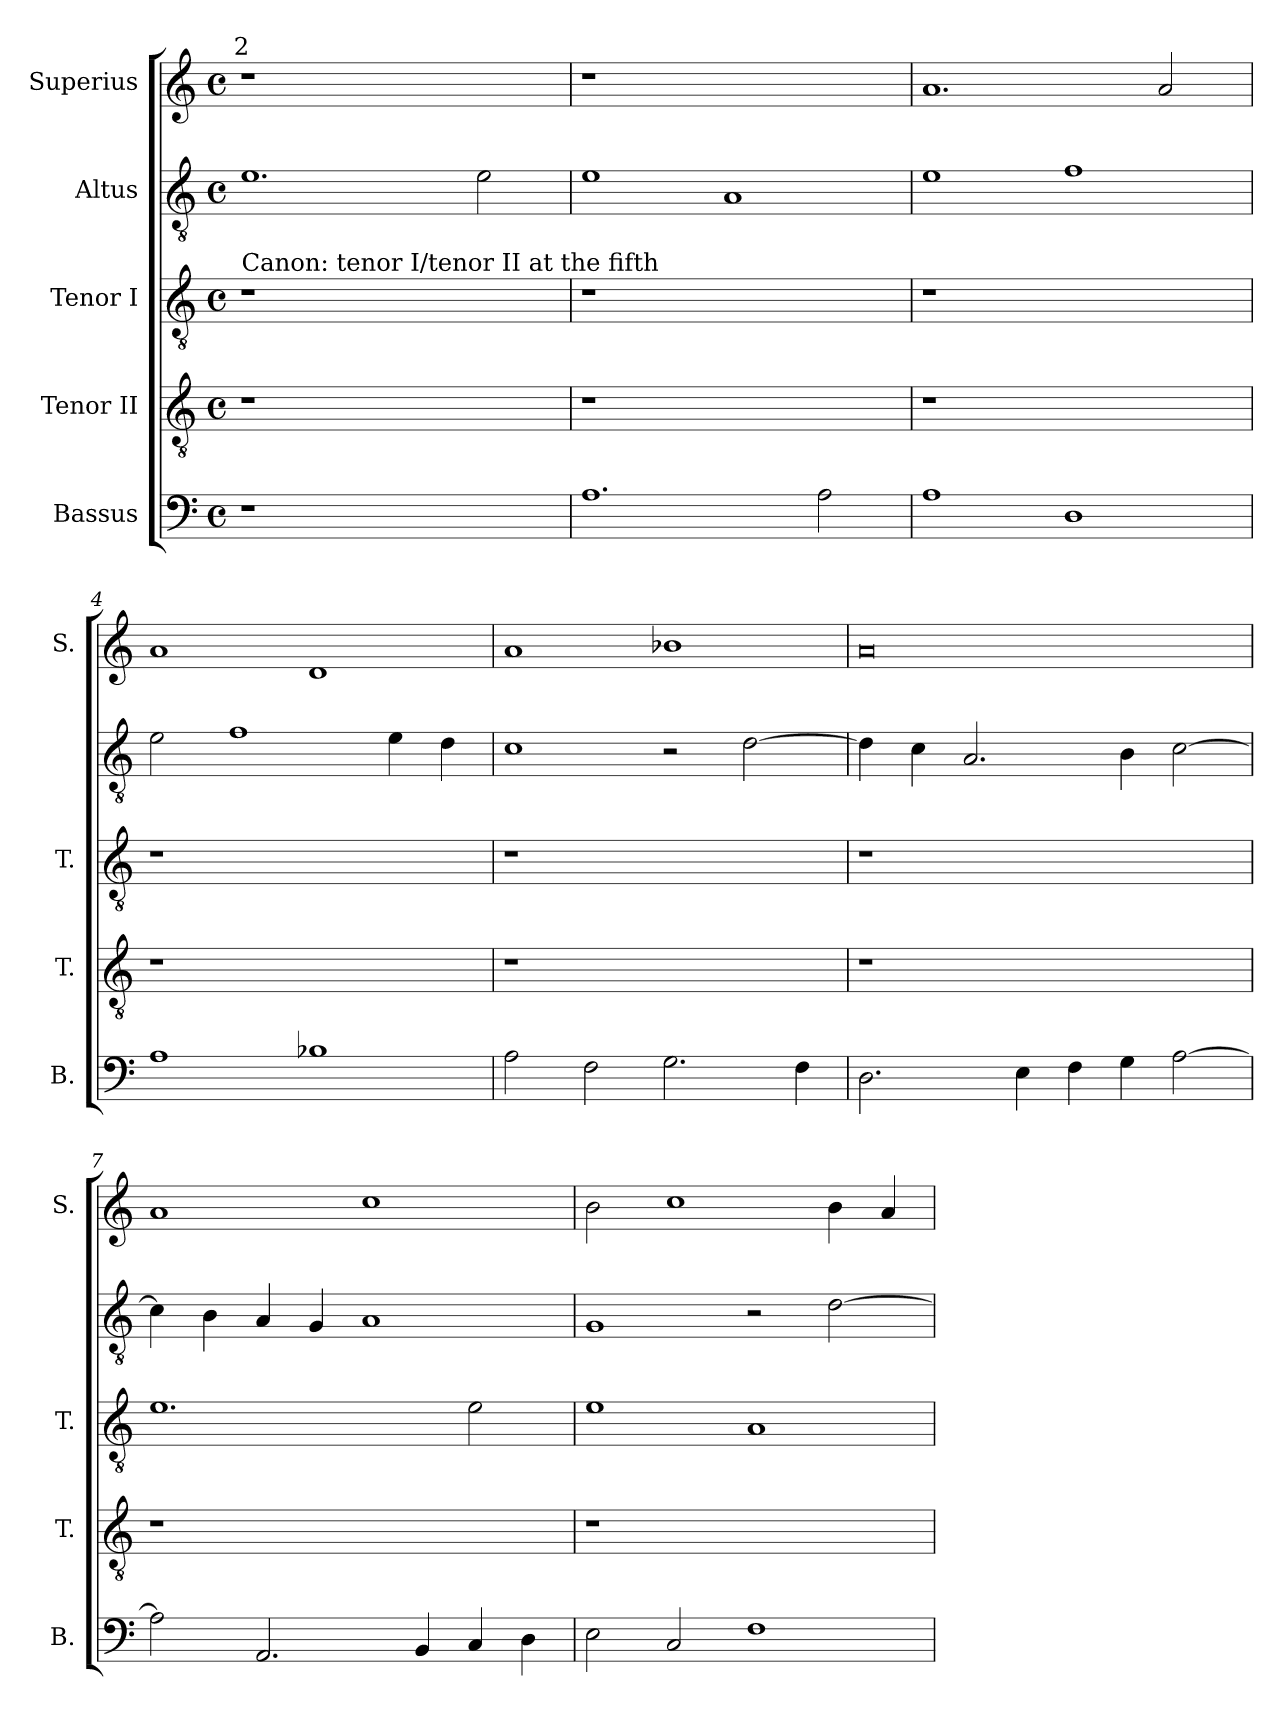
**kern	**kern	**kern	**kern	**kern
*part5	*part4	*part3	*part2	*part1
*staff5	*staff4	*staff3	*staff2	*staff1
*I"Bassus	*I"Tenor II	*I"Tenor I	*I"Altus	*I"Superius
*I'B.	*I'T.	*I'T.	*	*I'S.
!!LO:PB:g=z
*clefF4	*clefGv2	*clefGv2	*clefGv2	*clefG2
*	*ITrd7c12	*ITrd7c12	*ITrd7c12	*
*k[]	*k[]	*k[]	*k[]	*k[]
*C:	*C:	*C:	*C:	*C:
*M4/4	*M4/4	*M4/4	*M4/4	*M4/4
*met(c)	*met(c)	*met(c)	*met(c)	*met(c)
=1	=1	=1	=1	=1
!	!	!	!	!LO:TX:cj:t=2
!	!	!LO:TX:a:t=Canon&colon; tenor I/tenor II at the fifth	!	!
!LO:N:vis=1	!LO:N:vis=1	!LO:N:vis=1	!	!LO:N:vis=1
1r	1r	1r	1.Ei	1r
1ryy	1ryy	1ryy	.	1ryy
.	.	.	2Ei\	.
=2	=2	=2	=2	=2
!	!LO:N:vis=1	!LO:N:vis=1	!	!LO:N:vis=1
1.Ai	1r	1r	1Ei	1r
.	1ryy	1ryy	1AAi	1ryy
2Ai\	.	.	.	.
=3	=3	=3	=3	=3
!	!LO:N:vis=1	!LO:N:vis=1	!	!
1Ai	1r	1r	1Ei	1.ai
1Di	1ryy	1ryy	1Fi	.
.	.	.	.	2ai/
=4	=4	=4	=4	=4
!	!LO:N:vis=1	!LO:N:vis=1	!	!
1Ai	1r	1r	2Ei\	1ai
.	.	.	1Fi	.
1B-Xi	1ryy	1ryy	.	1di
.	.	.	4Ei\	.
.	.	.	4Di\	.
=5	=5	=5	=5	=5
!	!LO:N:vis=1	!LO:N:vis=1	!	!
2Ai\	1r	1r	1Ci	1ai
2Fi\	.	.	.	.
2.Gi\	1ryy	1ryy	2r	1b-Xi
.	.	.	[>2Di\	.
4Fi\	.	.	.	.
!!LO:LB:g=z
=6	=6	=6	=6	=6
!	!LO:N:vis=1	!LO:N:vis=1	!	!
2.Di\	1r	1r	4Di\]	0ai
.	.	.	4Ci\	.
.	.	.	2.AAi/	.
4Ei\	.	.	.	.
4Fi\	1ryy	1ryy	.	.
4Gi\	.	.	4BBi\	.
[>2Ai\	.	.	[>2Ci\	.
=7	=7	=7	=7	=7
!	!LO:N:vis=1	!	!	!
2Ai\]	1r	1.Ei	4Ci\]	1ai
.	.	.	4BBi\	.
2.AAi/	.	.	4AAi/	.
.	.	.	4GGi/	.
.	1ryy	.	1AAi	1cci
4BBi/	.	.	.	.
4Ci/	.	2Ei\	.	.
4Di\	.	.	.	.
=8	=8	=8	=8	=8
!	!LO:N:vis=1	!	!	!
2Ei\	1r	1Ei	1GGi	2bi\
2Ci/	.	.	.	1cci
1Fi	1ryy	1AAi	2r	.
.	.	.	[>2Di\	4bi\
.	.	.	.	4ai/
=	=	=	=	=
*-	*-	*-	*-	*-
